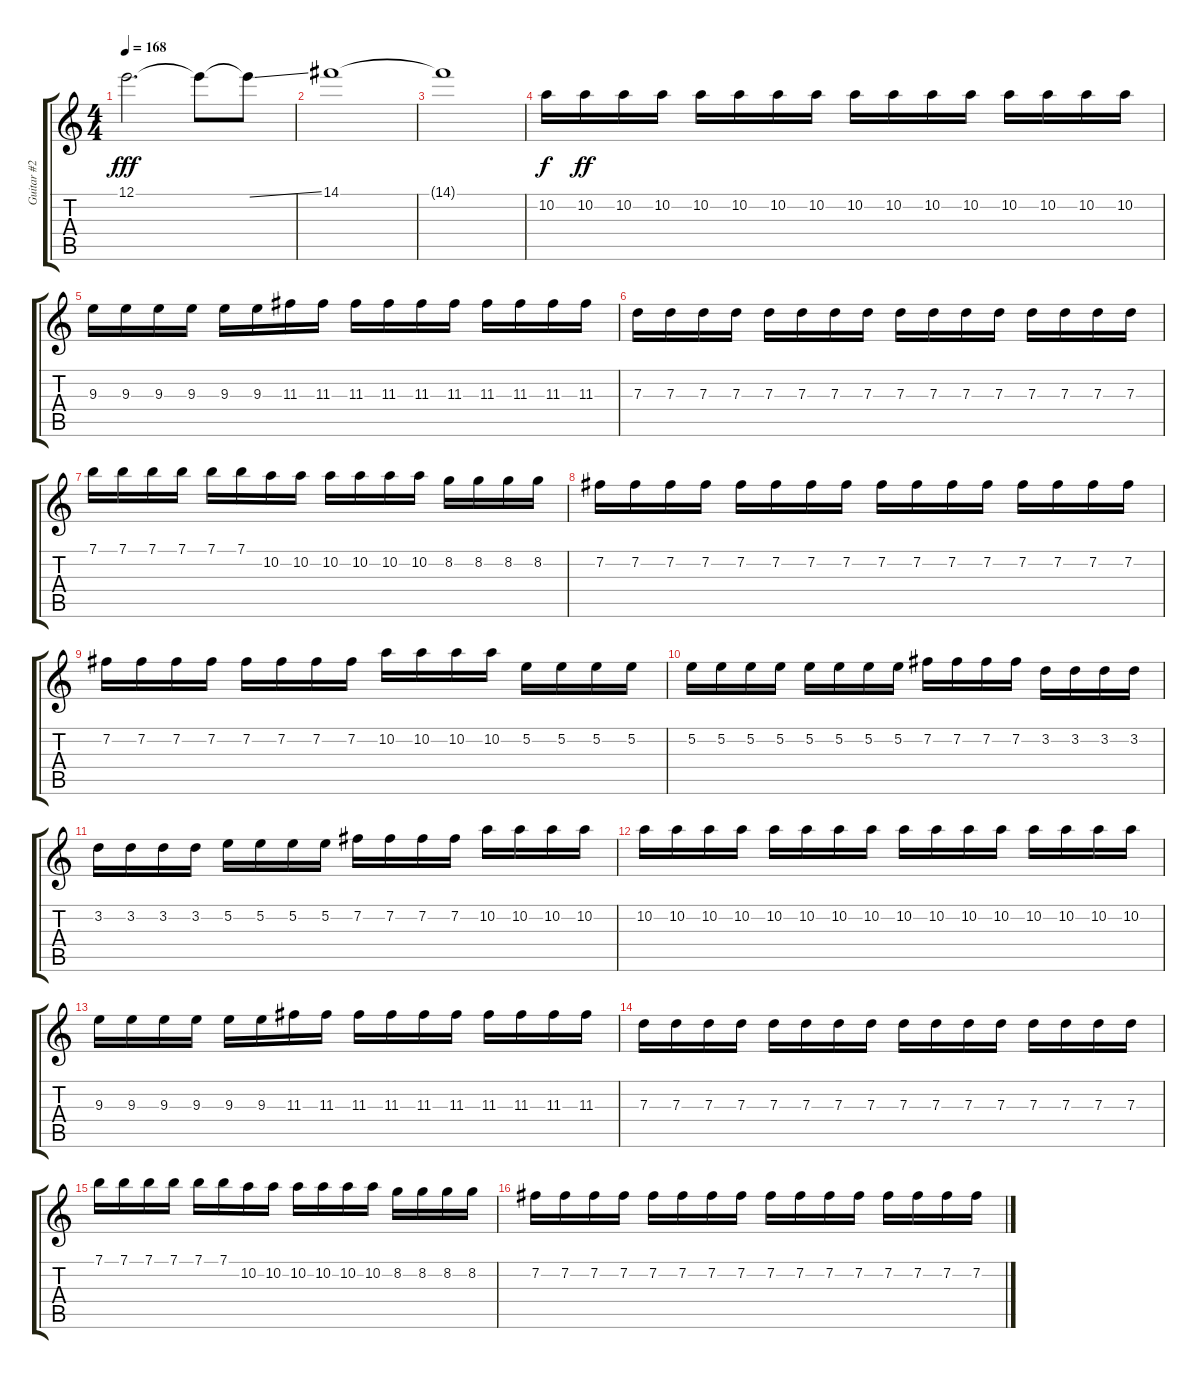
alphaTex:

\track ("Guitar #2" "Guitar #2") {instrument overdrivenguitar}
\staff {score tabs}
\tuning (E4 B3 G3 D3 A2 D2) {hide}
\ts (4 4)
\tempo 168
\clef g2
\ks c
12.1{t}.2{d dy fff} 12.1{t}.8 12.1{ss t}.8 |
14.1.1 |
14.1{t}.1 |
10.2.16{dy f instrument distortionguitar} 10.2.16{dy ff} 10.2.16 10.2.16 10.2.16 10.2.16 10.2.16 10.2.16 10.2.16 10.2.16 10.2.16 10.2.16 10.2.16 10.2.16 10.2.16 10.2.16 |
9.3.16 9.3.16 9.3.16 9.3.16 9.3.16 9.3.16 11.3.16 11.3.16 11.3.16 11.3.16 11.3.16 11.3.16 11.3.16 11.3.16 11.3.16 11.3.16 |
7.3.16 7.3.16 7.3.16 7.3.16 7.3.16 7.3.16 7.3.16 7.3.16 7.3.16 7.3.16 7.3.16 7.3.16 7.3.16 7.3.16 7.3.16 7.3.16 |
7.1.16 7.1.16 7.1.16 7.1.16 7.1.16 7.1.16 10.2.16 10.2.16 10.2.16 10.2.16 10.2.16 10.2.16 8.2.16 8.2.16 8.2.16 8.2.16 |
7.2.16 7.2.16 7.2.16 7.2.16 7.2.16 7.2.16 7.2.16 7.2.16 7.2.16 7.2.16 7.2.16 7.2.16 7.2.16 7.2.16 7.2.16 7.2.16 |
7.2.16 7.2.16 7.2.16 7.2.16 7.2.16 7.2.16 7.2.16 7.2.16 10.2.16 10.2.16 10.2.16 10.2.16 5.2.16 5.2.16 5.2.16 5.2.16 |
5.2.16 5.2.16 5.2.16 5.2.16 5.2.16 5.2.16 5.2.16 5.2.16 7.2.16 7.2.16 7.2.16 7.2.16 3.2.16 3.2.16 3.2.16 3.2.16 |
3.2.16 3.2.16 3.2.16 3.2.16 5.2.16 5.2.16 5.2.16 5.2.16 7.2.16 7.2.16 7.2.16 7.2.16 10.2.16 10.2.16 10.2.16 10.2.16 |
10.2.16 10.2.16 10.2.16 10.2.16 10.2.16 10.2.16 10.2.16 10.2.16 10.2.16 10.2.16 10.2.16 10.2.16 10.2.16 10.2.16 10.2.16 10.2.16 |
9.3.16 9.3.16 9.3.16 9.3.16 9.3.16 9.3.16 11.3.16 11.3.16 11.3.16 11.3.16 11.3.16 11.3.16 11.3.16 11.3.16 11.3.16 11.3.16 |
7.3.16 7.3.16 7.3.16 7.3.16 7.3.16 7.3.16 7.3.16 7.3.16 7.3.16 7.3.16 7.3.16 7.3.16 7.3.16 7.3.16 7.3.16 7.3.16 |
7.1.16 7.1.16 7.1.16 7.1.16 7.1.16 7.1.16 10.2.16 10.2.16 10.2.16 10.2.16 10.2.16 10.2.16 8.2.16 8.2.16 8.2.16 8.2.16 |
7.2.16 7.2.16 7.2.16 7.2.16 7.2.16 7.2.16 7.2.16 7.2.16 7.2.16 7.2.16 7.2.16 7.2.16 7.2.16 7.2.16 7.2.16 7.2.16
